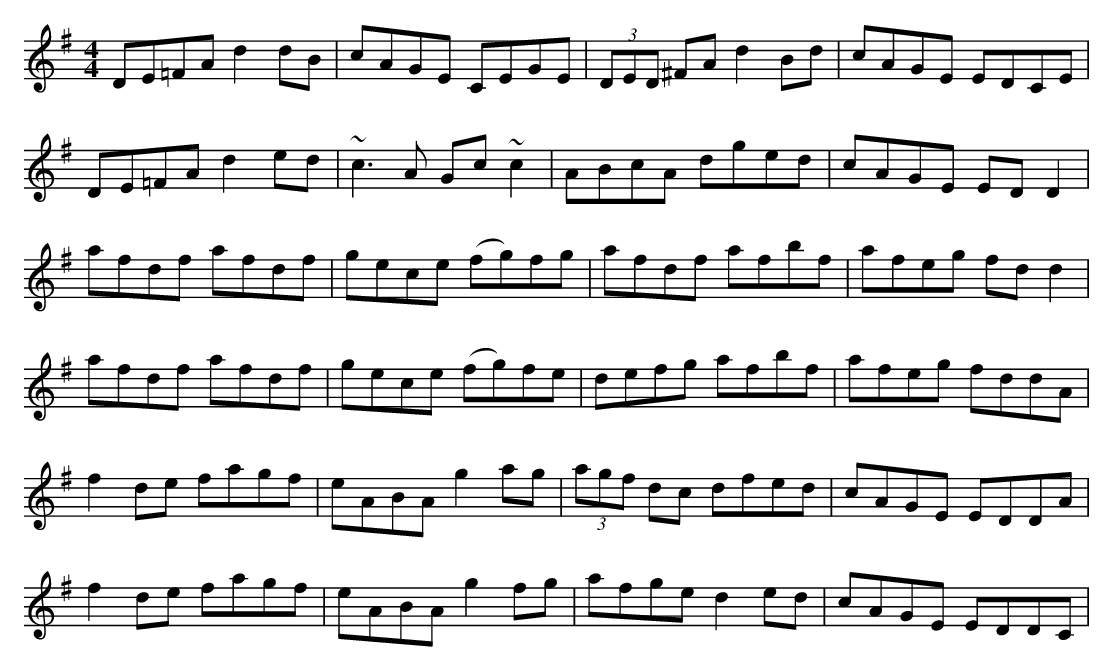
X:1
M:4/4
K:Dmix
DE=FA d2dB|cAGE CEGE|(3DED ^FA d2Bd|cAGE EDCE|
DE=FA d2ed|~c3A Gc~c2|ABcA dged|cAGE EDD2|
afdf afdf|gece (fg)fg|afdf afbf|afeg fdd2|
afdf afdf|gece (fg)fe|defg afbf|afeg fddA|
f2de fagf|eABA g2ag|(3agf dc dfed|cAGE EDDA|
f2de fagf|eABA g2fg|afge d2ed|cAGE EDDC|
